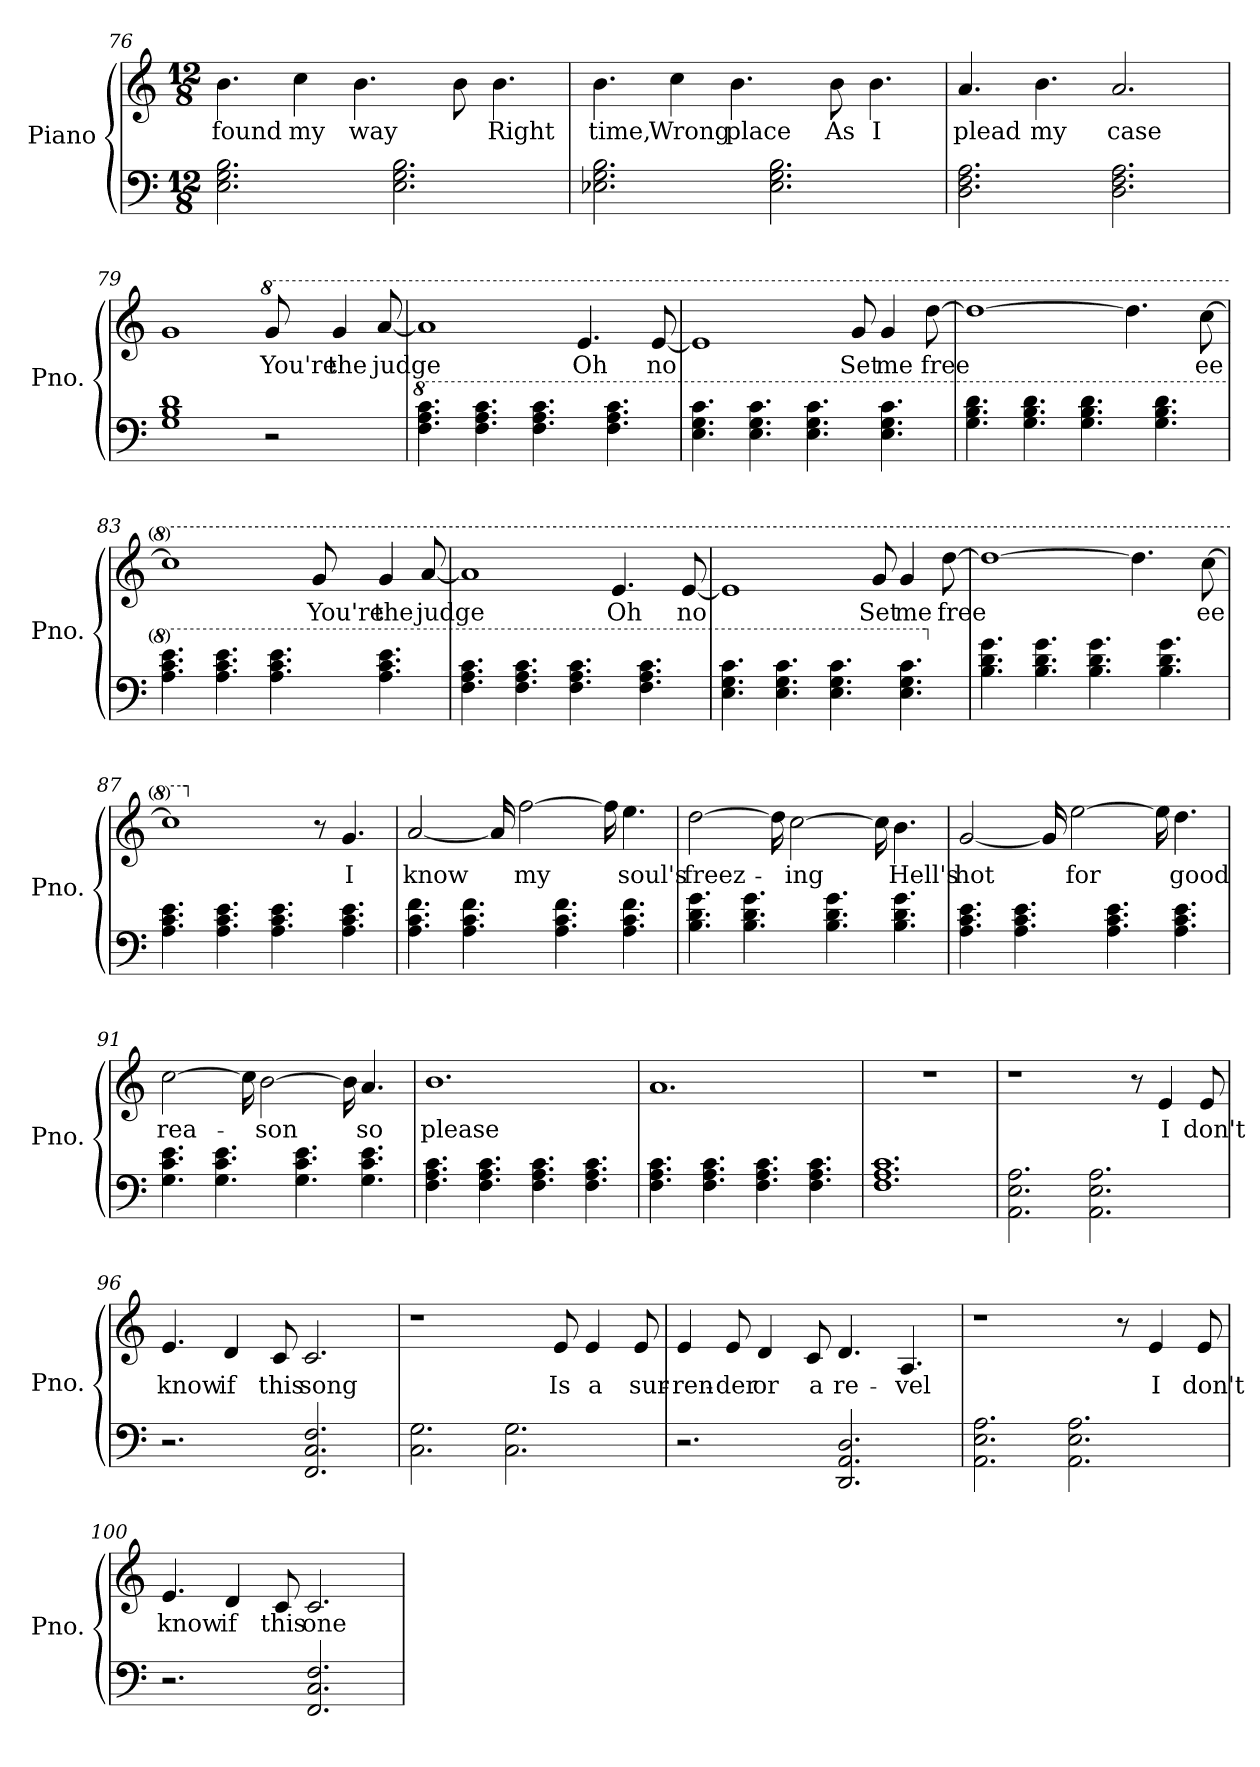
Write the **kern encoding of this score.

**kern	**kern	**text
*part1	*part1	*part1
*staff2	*staff1	*staff1
*I"Piano	*	*
*I'Pno.	*	*
*clefF4	*clefG2	*
*k[]	*k[]	*
*M12/8	*M12/8	*
=76	=76	=76
2.E\ 2.G\ 2.B\	4.b\	found
.	4cc\	my
.	4.b\	way
2.E\ 2.G\ 2.B\	.	.
.	8b\	.
.	4.b\	Right
!!LO:LB:g=z
=77	=77	=77
2.E-X\ 2.G\ 2.B\	4.b\	time,
.	4cc\	Wrong
.	4.b\	place
2.E-\ 2.G\ 2.B\	.	.
.	8b\	As
.	4.b\	I
=78	=78	=78
2.D\ 2.F\ 2.A\	4.a/	plead
.	4.b\	my
2.D\ 2.F\ 2.A\	2.a/	case
=79	=79	=79
1G 1B 1d	1g	.
*	*8va	*
2r	8gg/	You're
.	4gg/	the
.	[8aa/	judge
=80	=80	=80
*8va	*	*
4.f\ 4.a\ 4.cc\	1aa]	.
4.f\ 4.a\ 4.cc\	.	.
4.f\ 4.a\ 4.cc\	.	.
.	4.ee/	Oh
4.f\ 4.a\ 4.cc\	.	.
.	[8ee/	no
!!LO:PB:g=z
=81	=81	=81
4.e\ 4.g\ 4.cc\	1ee]	.
4.e\ 4.g\ 4.cc\	.	.
4.e\ 4.g\ 4.cc\	.	.
.	8gg/	Set
4.e\ 4.g\ 4.cc\	4gg/	me
.	[8ddd\	free
=82	=82	=82
4.g\ 4.b\ 4.dd\	1ddd_	.
4.g\ 4.b\ 4.dd\	.	.
4.g\ 4.b\ 4.dd\	.	.
.	4.ddd\]	.
4.g\ 4.b\ 4.dd\	.	.
.	[8ccc\	ee
=83	=83	=83
4.a\ 4.cc\ 4.ee\	1ccc]	.
4.a\ 4.cc\ 4.ee\	.	.
4.a\ 4.cc\ 4.ee\	.	.
.	8gg/	You're
4.a\ 4.cc\ 4.ee\	4gg/	the
.	[8aa/	judge
=84	=84	=84
4.f\ 4.a\ 4.cc\	1aa]	.
4.f\ 4.a\ 4.cc\	.	.
4.f\ 4.a\ 4.cc\	.	.
.	4.ee/	Oh
4.f\ 4.a\ 4.cc\	.	.
.	[8ee/	no
!!LO:LB:g=z
=85	=85	=85
4.e\ 4.g\ 4.cc\	1ee]	.
4.e\ 4.g\ 4.cc\	.	.
4.e\ 4.g\ 4.cc\	.	.
.	8gg/	Set
4.e\ 4.g\ 4.cc\	4gg/	me
.	[8ddd\	free
=86	=86	=86
*X8va	*	*
4.B\ 4.d\ 4.g\	1ddd_	.
4.B\ 4.d\ 4.g\	.	.
4.B\ 4.d\ 4.g\	.	.
.	4.ddd\]	.
4.B\ 4.d\ 4.g\	.	.
.	[8ccc\	ee
=87	=87	=87
4.A\ 4.c\ 4.e\	1ccc]	.
4.A\ 4.c\ 4.e\	.	.
4.A\ 4.c\ 4.e\	.	.
*	*X8va	*
.	8r	.
4.A\ 4.c\ 4.e\	4.g/	I
=88	=88	=88
4.A\ 4.c\ 4.f\	[2a/	know
4.A\ 4.c\ 4.f\	.	.
.	16a/]	.
.	[2ff\	my
4.A\ 4.c\ 4.f\	.	.
.	16ff\]	.
4.A\ 4.c\ 4.f\	4.ee\	soul's
=89	=89	=89
4.B\ 4.d\ 4.g\	[2dd\	freez-
4.B\ 4.d\ 4.g\	.	.
.	16dd\]	.
.	[2cc\	-ing
4.B\ 4.d\ 4.g\	.	.
.	16cc\]	.
4.B\ 4.d\ 4.g\	4.b\	Hell's
!!LO:LB:g=z
=90	=90	=90
4.A\ 4.c\ 4.e\	[2g/	hot
4.A\ 4.c\ 4.e\	.	.
.	16g/]	.
.	[2ee\	for
4.A\ 4.c\ 4.e\	.	.
.	16ee\]	.
4.A\ 4.c\ 4.e\	4.dd\	good
=91	=91	=91
4.G\ 4.c\ 4.e\	[2cc\	rea-
4.G\ 4.c\ 4.e\	.	.
.	16cc\]	.
.	[2b\	-son
4.G\ 4.c\ 4.e\	.	.
.	16b\]	.
4.G\ 4.c\ 4.e\	4.a/	so
=92	=92	=92
4.F\ 4.A\ 4.c\	1.b	please
4.F\ 4.A\ 4.c\	.	.
4.F\ 4.A\ 4.c\	.	.
4.F\ 4.A\ 4.c\	.	.
=93	=93	=93
4.F\ 4.A\ 4.c\	1.a	.
4.F\ 4.A\ 4.c\	.	.
4.F\ 4.A\ 4.c\	.	.
4.F\ 4.A\ 4.c\	.	.
=94	=94	=94
1.F 1.A 1.c	1.r	.
!!LO:LB:g=z
=95	=95	=95
2.AA\ 2.E\ 2.A\	1r	.
2.AA\ 2.E\ 2.A\	.	.
.	8r	.
.	4e/	I
.	8e/	don't
=96	=96	=96
2.r	4.e/	know
.	4d/	if
.	8c/	this
2.FF/ 2.C/ 2.F/	2.c/	song
=97	=97	=97
2.C\ 2.G\	1r	.
2.C\ 2.G\	.	.
.	8e/	Is
.	4e/	a
.	8e/	sur-
=98	=98	=98
2.r	4e/	-ren-
.	8e/	-der
.	4d/	or
.	8c/	a
2.DD/ 2.AA/ 2.D/	4.d/	re-
.	4.A/	-vel
=99	=99	=99
2.AA\ 2.E\ 2.A\	1r	.
2.AA\ 2.E\ 2.A\	.	.
.	8r	.
.	4e/	I
.	8e/	don't
!!LO:LB:g=z
=100	=100	=100
2.r	4.e/	know
.	4d/	if
.	8c/	this
2.FF/ 2.C/ 2.F/	2.c/	one
=	=	=
*-	*-	*-
